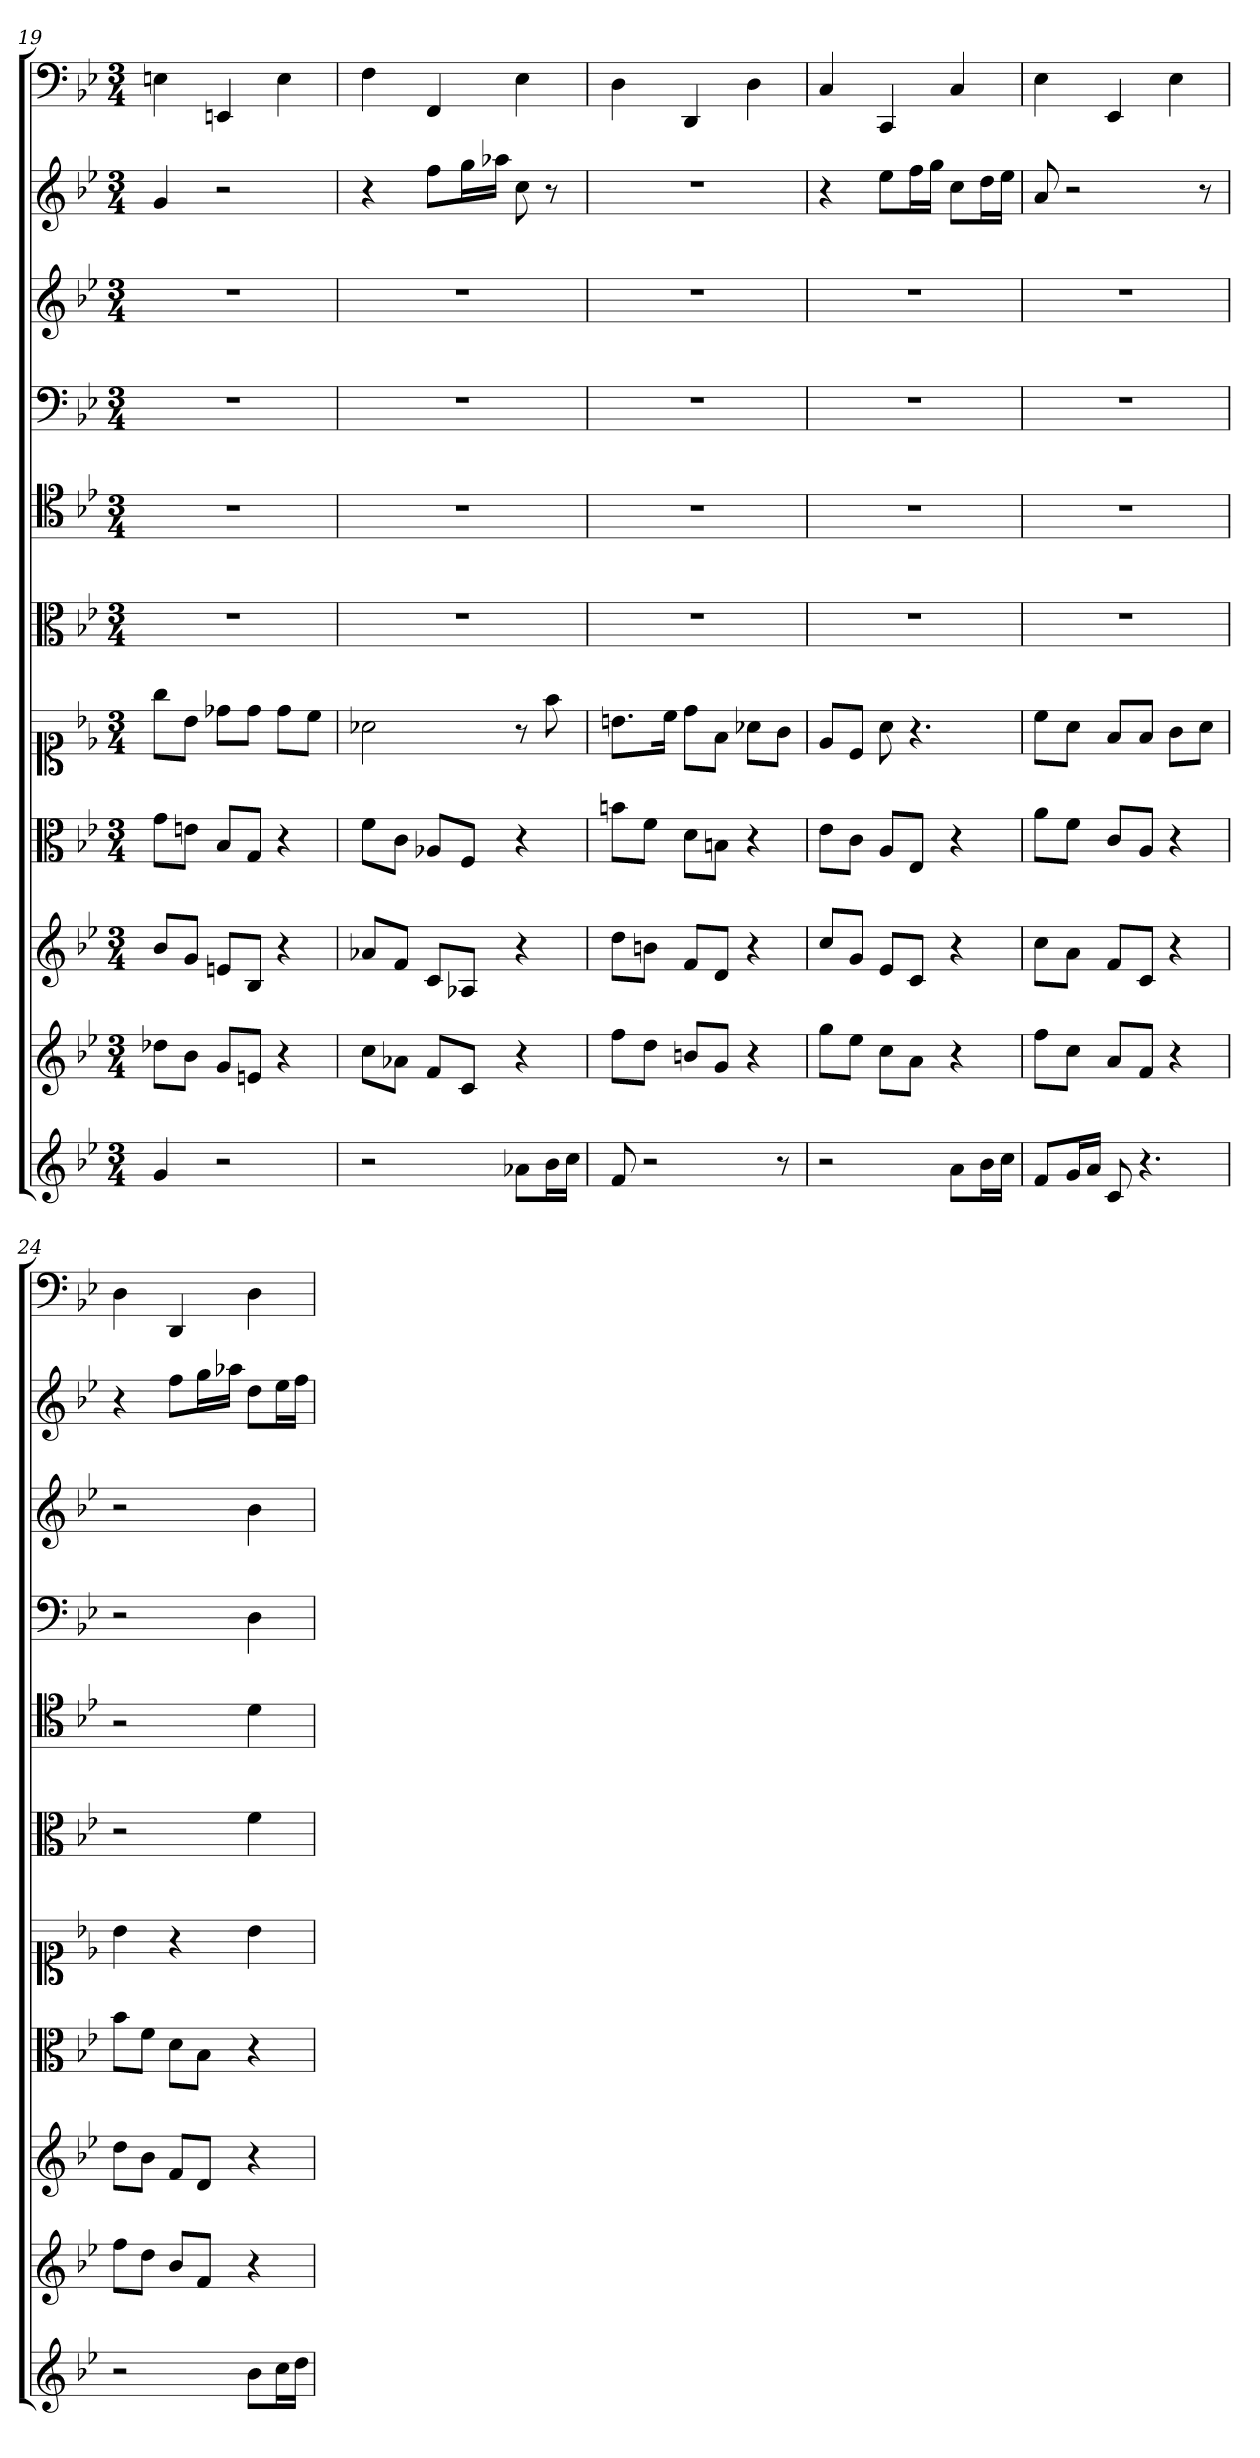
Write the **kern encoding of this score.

**kern	**kern	**kern	**kern	**kern	**kern	**kern	**kern	**kern	**kern	**kern
*part11	*part10	*part9	*part8	*part7	*part6	*part5	*part4	*part3	*part2	*part1
*staff11	*staff10	*staff9	*staff8	*staff7	*staff6	*staff5	*staff4	*staff3	*staff2	*staff1
*	*	*	*clefC3	*clefC1	*clefC3	*clefC4	*clefF4	*	*	*clefF4
*k[b-e-]	*k[b-e-]	*k[b-e-]	*k[b-e-]	*k[b-e-]	*k[b-e-]	*k[b-e-]	*k[b-e-]	*k[b-e-]	*k[b-e-]	*k[b-e-]
*g:	*g:	*g:	*g:	*g:	*g:	*g:	*g:	*g:	*g:	*g:
*M3/4	*M3/4	*M3/4	*M3/4	*M3/4	*M3/4	*M3/4	*M3/4	*M3/4	*M3/4	*M3/4
=19	=19	=19	=19	=19	=19	=19	=19	=19	=19	=19
4g	8dd-XL	8b-L	8g\L	8gg\L	2.r	2.r	2.r	2.r	4g	4En
.	8b-J	8gJ	8en\J	8b-\J	.	.	.	.	.	.
2r	8gL	8enL	8B-/L	8dd-X\L	.	.	.	.	2r	4EEn
.	8enJ	8B-J	8G/J	8dd-\J	.	.	.	.	.	.
.	4r	4r	4r	8dd-\L	.	.	.	.	.	4E
.	.	.	.	8cc\J	.	.	.	.	.	.
=20	=20	=20	=20	=20	=20	=20	=20	=20	=20	=20
2r	8ccL	8a-XL	8f\L	2a-X	2.r	2.r	2.r	2.r	4r	4F
.	8a-XJ	8fJ	8c\J	.	.	.	.	.	.	.
.	8fL	8cL	8A-X/L	.	.	.	.	.	8ffL	4FF
.	8cJ	8A-XJ	8F/J	.	.	.	.	.	16ggL	.
.	.	.	.	.	.	.	.	.	16aa-XJJ	.
8a-XL	4r	4r	4r	8r	.	.	.	.	8cc	4E-
16b-L	.	.	.	8ff	.	.	.	.	8r	.
16ccJJ	.	.	.	.	.	.	.	.	.	.
=21	=21	=21	=21	=21	=21	=21	=21	=21	=21	=21
8f	8ffL	8ddL	8bn\L	8.bn\L	2.r	2.r	2.r	2.r	2.r	4D
2r	8ddJ	8bnJ	8f\J	.	.	.	.	.	.	.
.	.	.	.	16cc\Jk	.	.	.	.	.	.
.	8bnL	8fL	8d\L	8dd\L	.	.	.	.	.	4DD
.	8gJ	8dJ	8Bn\J	8f\J	.	.	.	.	.	.
.	4r	4r	4r	8a-X\L	.	.	.	.	.	4D
8r	.	.	.	8g\J	.	.	.	.	.	.
=22	=22	=22	=22	=22	=22	=22	=22	=22	=22	=22
2r	8ggL	8ccL	8e-\L	8e-/L	2.r	2.r	2.r	2.r	4r	4C
.	8ee-J	8gJ	8c\J	8c/J	.	.	.	.	.	.
.	8ccL	8e-L	8A/L	8a	.	.	.	.	8ee-L	4CC
.	8aJ	8cJ	8E-/J	4.r	.	.	.	.	16ffL	.
.	.	.	.	.	.	.	.	.	16ggJJ	.
8aL	4r	4r	4r	.	.	.	.	.	8ccL	4C
16b-L	.	.	.	.	.	.	.	.	16ddL	.
16ccJJ	.	.	.	.	.	.	.	.	16ee-JJ	.
=23	=23	=23	=23	=23	=23	=23	=23	=23	=23	=23
8fL	8ffL	8ccL	8a\L	8cc\L	2.r	2.r	2.r	2.r	8a	4E-
16gL	8ccJ	8aJ	8f\J	8a\J	.	.	.	.	2r	.
16aJJ	.	.	.	.	.	.	.	.	.	.
8c	8aL	8fL	8c/L	8f/L	.	.	.	.	.	4EE-
4.r	8fJ	8cJ	8A/J	8f/J	.	.	.	.	.	.
.	4r	4r	4r	8g\L	.	.	.	.	.	4E-
.	.	.	.	8a\J	.	.	.	.	8r	.
=24	=24	=24	=24	=24	=24	=24	=24	=24	=24	=24
2r	8ffL	8ddL	8b-\L	4b-	2r	2r	2r	2r	4r	4D
.	8ddJ	8b-J	8f\J	.	.	.	.	.	.	.
.	8b-L	8fL	8d\L	4r	.	.	.	.	8ffL	4DD
.	8fJ	8dJ	8B-\J	.	.	.	.	.	16ggL	.
.	.	.	.	.	.	.	.	.	16aa-XJJ	.
8b-L	4r	4r	4r	4b-	4f	4d	4D	4b-	8ddL	4D
16ccL	.	.	.	.	.	.	.	.	16ee-L	.
16ddJJ	.	.	.	.	.	.	.	.	16ffJJ	.
=	=	=	=	=	=	=	=	=	=	=
*-	*-	*-	*-	*-	*-	*-	*-	*-	*-	*-
